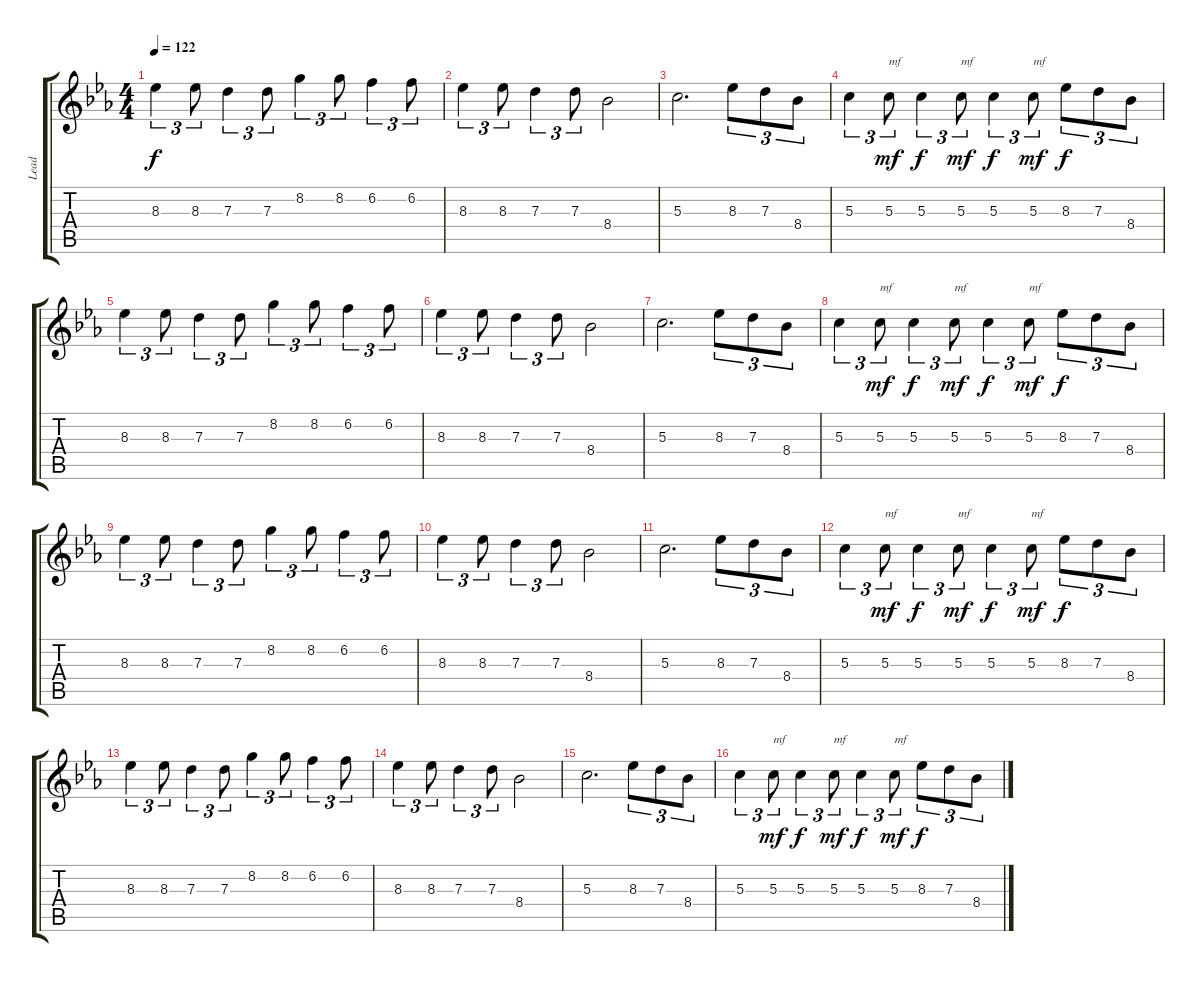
\track ("Lead" "Lead") {instrument distortionguitar}
\staff {score tabs}
\tuning (E4 B3 G3 D3 A2 E2) {hide}
\ts (4 4)
\tempo 122
\clef g2
\ks eb
8.3.4{tu (3 2) dy f} 8.3.8{tu (3 2)} 7.3.4{tu (3 2)} 7.3.8{tu (3 2)} 8.2.4{tu (3 2)} 8.2.8{tu (3 2)} 6.2.4{tu (3 2)} 6.2.8{tu (3 2)} |
8.3.4{tu (3 2)} 8.3.8{tu (3 2)} 7.3.4{tu (3 2)} 7.3.8{tu (3 2)} 8.4.2 |
5.3.2{d} 8.3.8{tu (3 2)} 7.3.8{tu (3 2)} 8.4.8{tu (3 2)} |
5.3.4{tu (3 2)} 5.3.8{tu (3 2) txt "mf" dy mf} 5.3.4{tu (3 2) dy f} 5.3.8{tu (3 2) txt "mf" dy mf} 5.3.4{tu (3 2) dy f} 5.3.8{tu (3 2) txt "mf" dy mf} 8.3.8{tu (3 2) dy f} 7.3.8{tu (3 2)} 8.4.8{tu (3 2)} |
8.3.4{tu (3 2)} 8.3.8{tu (3 2)} 7.3.4{tu (3 2)} 7.3.8{tu (3 2)} 8.2.4{tu (3 2)} 8.2.8{tu (3 2)} 6.2.4{tu (3 2)} 6.2.8{tu (3 2)} |
8.3.4{tu (3 2)} 8.3.8{tu (3 2)} 7.3.4{tu (3 2)} 7.3.8{tu (3 2)} 8.4.2 |
5.3.2{d volume 10 instrument overdrivenguitar} 8.3.8{tu (3 2)} 7.3.8{tu (3 2)} 8.4.8{tu (3 2)} |
5.3.4{tu (3 2)} 5.3.8{tu (3 2) txt "mf" dy mf} 5.3.4{tu (3 2) dy f} 5.3.8{tu (3 2) txt "mf" dy mf} 5.3.4{tu (3 2) dy f} 5.3.8{tu (3 2) txt "mf" dy mf} 8.3.8{tu (3 2) dy f} 7.3.8{tu (3 2)} 8.4.8{tu (3 2)} |
8.3.4{tu (3 2)} 8.3.8{tu (3 2)} 7.3.4{tu (3 2)} 7.3.8{tu (3 2)} 8.2.4{tu (3 2)} 8.2.8{tu (3 2)} 6.2.4{tu (3 2)} 6.2.8{tu (3 2)} |
8.3.4{tu (3 2)} 8.3.8{tu (3 2)} 7.3.4{tu (3 2)} 7.3.8{tu (3 2)} 8.4.2 |
5.3.2{d} 8.3.8{tu (3 2)} 7.3.8{tu (3 2)} 8.4.8{tu (3 2)} |
5.3.4{tu (3 2)} 5.3.8{tu (3 2) txt "mf" dy mf} 5.3.4{tu (3 2) dy f} 5.3.8{tu (3 2) txt "mf" dy mf} 5.3.4{tu (3 2) dy f} 5.3.8{tu (3 2) txt "mf" dy mf} 8.3.8{tu (3 2) dy f} 7.3.8{tu (3 2)} 8.4.8{tu (3 2)} |
8.3.4{tu (3 2)} 8.3.8{tu (3 2)} 7.3.4{tu (3 2)} 7.3.8{tu (3 2)} 8.2.4{tu (3 2)} 8.2.8{tu (3 2)} 6.2.4{tu (3 2)} 6.2.8{tu (3 2)} |
8.3.4{tu (3 2)} 8.3.8{tu (3 2)} 7.3.4{tu (3 2)} 7.3.8{tu (3 2)} 8.4.2 |
5.3.2{d} 8.3.8{tu (3 2)} 7.3.8{tu (3 2)} 8.4.8{tu (3 2)} |
5.3.4{tu (3 2)} 5.3.8{tu (3 2) txt "mf" dy mf} 5.3.4{tu (3 2) dy f} 5.3.8{tu (3 2) txt "mf" dy mf} 5.3.4{tu (3 2) dy f} 5.3.8{tu (3 2) txt "mf" dy mf} 8.3.8{tu (3 2) dy f} 7.3.8{tu (3 2)} 8.4.8{tu (3 2)}
